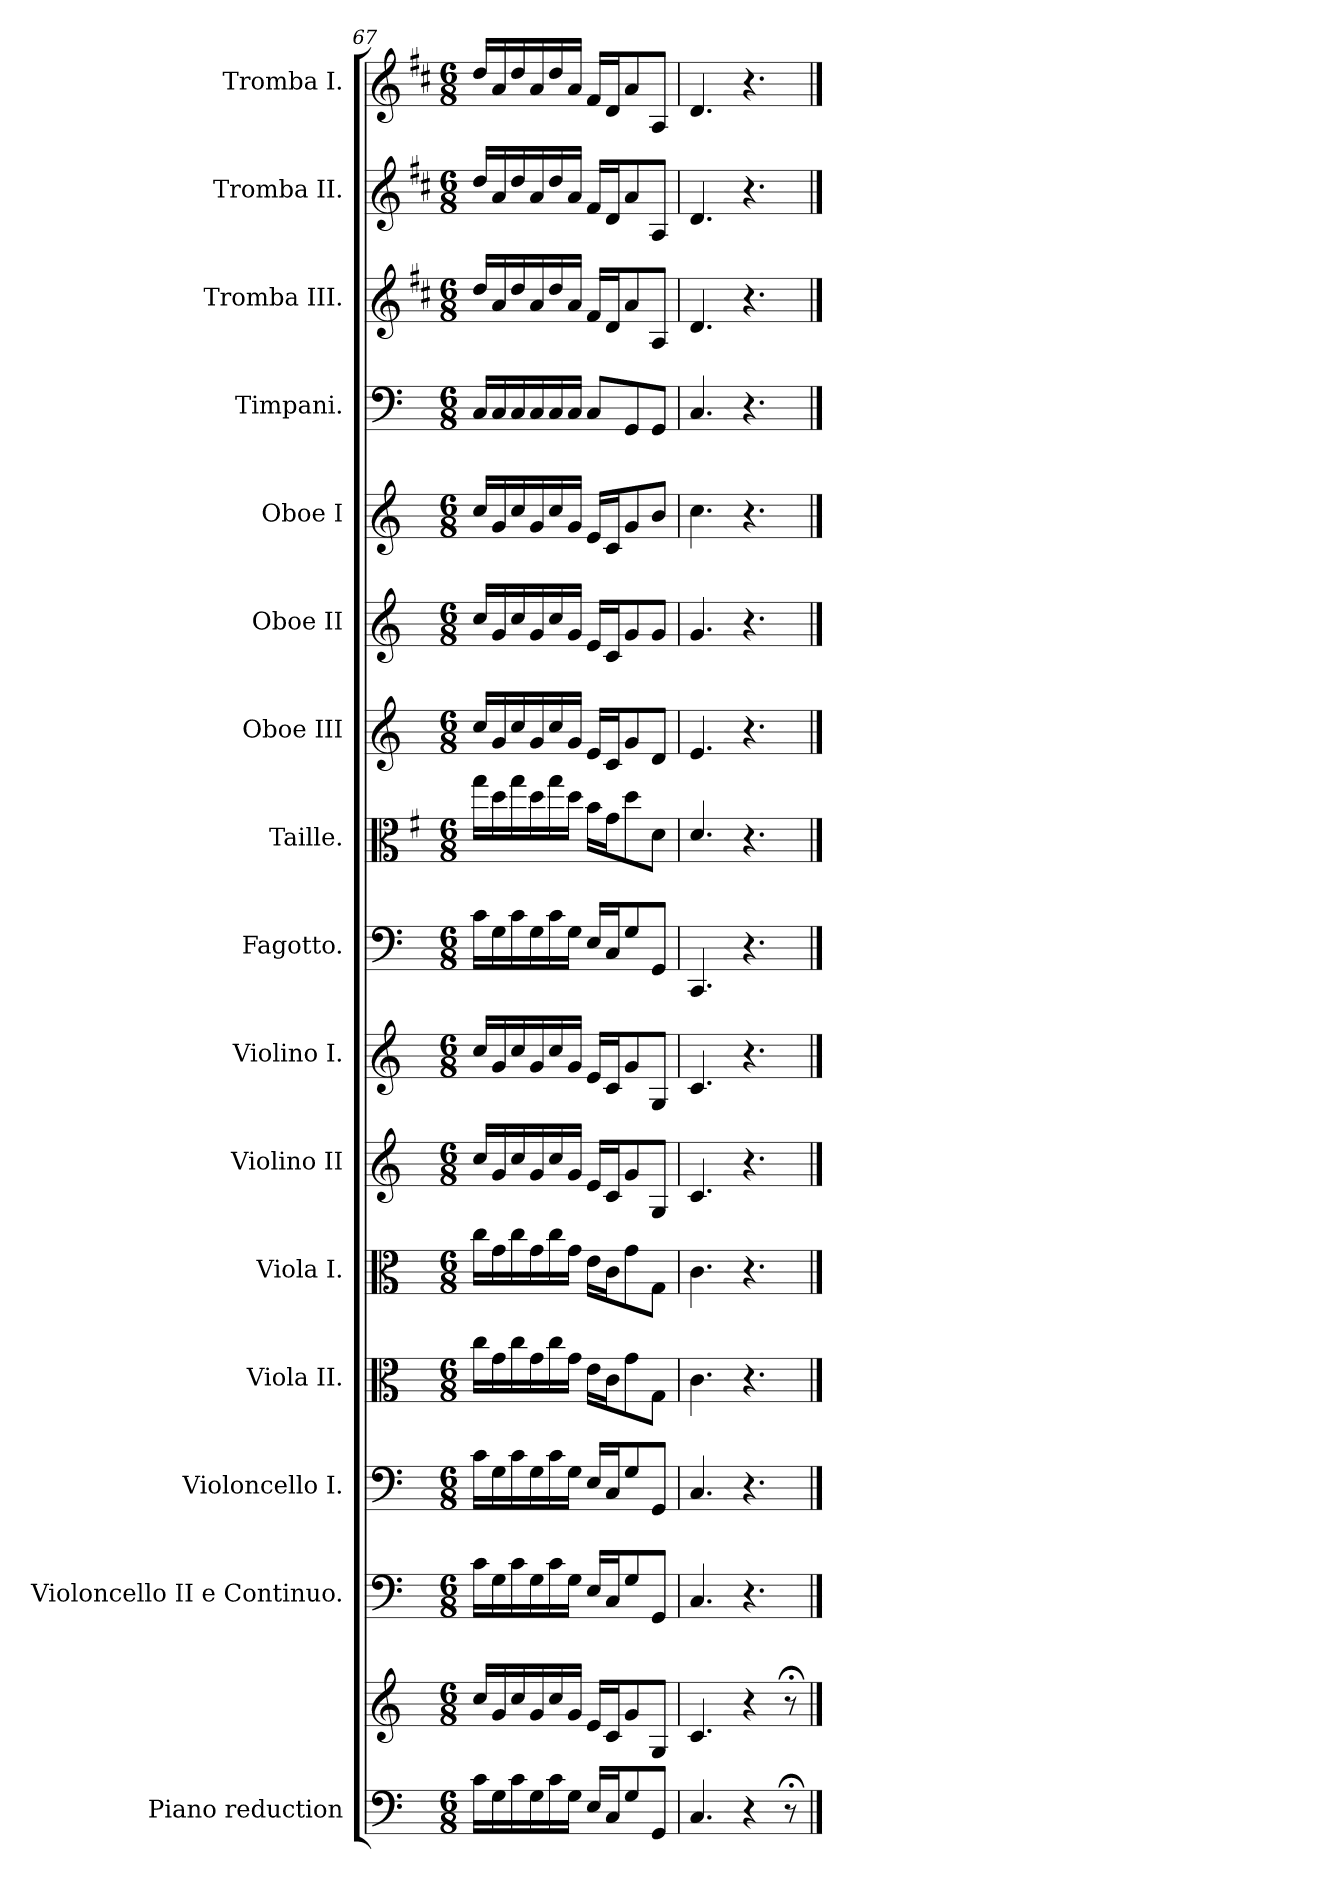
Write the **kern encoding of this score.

**kern	**kern	**kern	**kern	**kern	**kern	**kern	**kern	**kern	**kern	**kern	**kern	**kern	**kern	**kern	**kern	**kern
*part16	*part16	*part15	*part14	*part13	*part12	*part11	*part10	*part9	*part8	*part7	*part6	*part5	*part4	*part3	*part2	*part1
*staff17	*staff16	*staff15	*staff14	*staff13	*staff12	*staff11	*staff10	*staff9	*staff8	*staff7	*staff6	*staff5	*staff4	*staff3	*staff2	*staff1
*I"Piano reduction	*	*I"Violoncello II e Continuo.	*I"Violoncello I.	*I"Viola II.	*I"Viola I.	*I"Violino II	*I"Violino I.	*I"Fagotto.	*I"Taille.	*I"Oboe III	*I"Oboe II	*I"Oboe I	*I"Timpani.	*I"Tromba III.	*I"Tromba II.	*I"Tromba I.
*I'Pno	*	*I'Vc	*I'Vc	*I'Vla	*I'Vla	*	*I'Vln	*	*	*I'Ob	*I'Ob	*I'Ob	*I'Timp	*	*	*
*clefF4	*clefG2	*clefF4	*clefF4	*clefC3	*clefC3	*clefG2	*clefG2	*clefF4	*clefC3	*clefG2	*clefG2	*clefG2	*clefF4	*clefG2	*clefG2	*clefG2
*	*	*ITrd7c12	*	*	*	*	*	*	*ITrd4c7	*	*	*	*	*ITrd1c2	*ITrd1c2	*ITrd1c2
*k[]	*k[]	*k[]	*k[]	*k[]	*k[]	*k[]	*k[]	*k[]	*k[]	*k[]	*k[]	*k[]	*k[]	*k[]	*k[]	*k[]
*M6/8	*M6/8	*M6/8	*M6/8	*M6/8	*M6/8	*M6/8	*M6/8	*M6/8	*M6/8	*M6/8	*M6/8	*M6/8	*M6/8	*M6/8	*M6/8	*M6/8
=67	=67	=67	=67	=67	=67	=67	=67	=67	=67	=67	=67	=67	=67	=67	=67	=67
16c\LL	16cc/LL	16C\LL	16c\LL	16cc\LL	16cc\LL	16cc/LL	16cc/LL	16c\LL	16cc\LL	16cc/LL	16cc/LL	16cc/LL	16C/LL	16cc/LL	16cc/LL	16cc/LL
16G\	16g/	16GG\	16G\	16g\	16g\	16g/	16g/	16G\	16g\	16g/	16g/	16g/	16C/	16g/	16g/	16g/
16c\	16cc/	16C\	16c\	16cc\	16cc\	16cc/	16cc/	16c\	16cc\	16cc/	16cc/	16cc/	16C/	16cc/	16cc/	16cc/
16G\	16g/	16GG\	16G\	16g\	16g\	16g/	16g/	16G\	16g\	16g/	16g/	16g/	16C/	16g/	16g/	16g/
16c\	16cc/	16C\	16c\	16cc\	16cc\	16cc/	16cc/	16c\	16cc\	16cc/	16cc/	16cc/	16C/	16cc/	16cc/	16cc/
16G\JJ	16g/JJ	16GG\JJ	16G\JJ	16g\JJ	16g\JJ	16g/JJ	16g/JJ	16G\JJ	16g\JJ	16g/JJ	16g/JJ	16g/JJ	16C/JJ	16g/JJ	16g/JJ	16g/JJ
16E/LL	16e/LL	16EE/LL	16E/LL	16e\LL	16e\LL	16e/LL	16e/LL	16E/LL	16e\LL	16e/LL	16e/LL	16e/LL	8C/L	16e/LL	16e/LL	16e/LL
16C/J	16c/J	16CC/J	16C/J	16c\J	16c\J	16c/J	16c/J	16C/J	16c\J	16c/J	16c/J	16c/J	.	16c/J	16c/J	16c/J
8G/	8g/	8GG/	8G/	8g\	8g\	8g/	8g/	8G/	8g\	8g/	8g/	8g/	8GG/	8g/	8g/	8g/
8GG/J	8G/J	8GGG/J	8GG/J	8G\J	8G\J	8G/J	8G/J	8GG/J	8G\J	8d/J	8g/J	8b/J	8GG/J	8G/J	8G/J	8G/J
=68	=68	=68	=68	=68	=68	=68	=68	=68	=68	=68	=68	=68	=68	=68	=68	=68
4.C/	4.c/	4.CC/	4.C/	4.c\	4.c\	4.c/	4.c/	4.CC/	4.G/	4.e/	4.g/	4.cc\	4.C/	4.c/	4.c/	4.c/
4r	4r	4.r	4.r	4.r	4.r	4.r	4.r	4.r	4.r	4.r	4.r	4.r	4.r	4.r	4.r	4.r
8r;<	8r;<	.	.	.	.	.	.	.	.	.	.	.	.	.	.	.
==	==	==	==	==	==	==	==	==	==	==	==	==	==	==	==	==
*-	*-	*-	*-	*-	*-	*-	*-	*-	*-	*-	*-	*-	*-	*-	*-	*-
